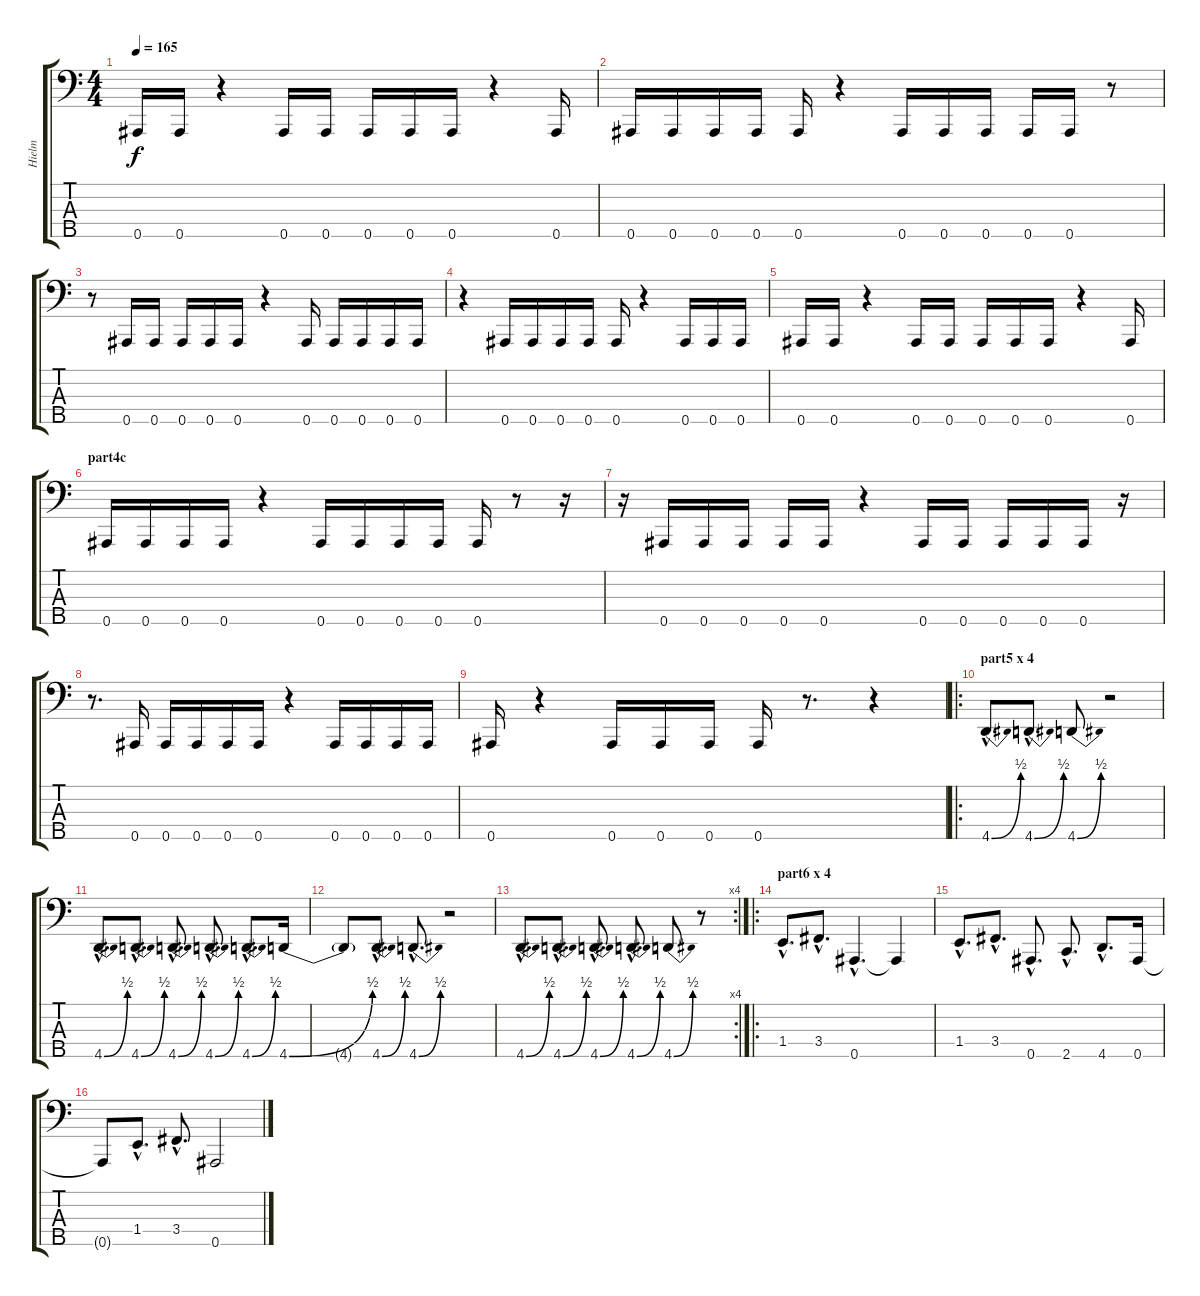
\track ("Hielm" "Hielm") {instrument electricbasspick}
\staff {score tabs}
\tuning (Gb2 Db2 Ab1 Eb1 Bb0) {hide}
\ts (4 4)
\tempo 165
\clef f4
\ks c
0.5.16{dy f} 0.5.16 r.4 0.5.16 0.5.16 0.5.16 0.5.16 0.5.16 r.4 0.5.16 |
0.5.16 0.5.16 0.5.16 0.5.16 0.5.16 r.4 0.5.16 0.5.16 0.5.16 0.5.16 0.5.16 r.8 |
r.8 0.5.16 0.5.16 0.5.16 0.5.16 0.5.16 r.4 0.5.16 0.5.16 0.5.16 0.5.16 0.5.16 |
r.4 0.5.16 0.5.16 0.5.16 0.5.16 0.5.16 r.4 0.5.16 0.5.16 0.5.16 |
0.5.16 0.5.16 r.4 0.5.16 0.5.16 0.5.16 0.5.16 0.5.16 r.4 0.5.16 |
\section ("" "part4c")
0.5.16 0.5.16 0.5.16 0.5.16 r.4 0.5.16 0.5.16 0.5.16 0.5.16 0.5.16 r.8 r.16 |
r.16 0.5.16 0.5.16 0.5.16 0.5.16 0.5.16 r.4 0.5.16 0.5.16 0.5.16 0.5.16 0.5.16 r.16 |
r.8{d} 0.5.16 0.5.16 0.5.16 0.5.16 0.5.16 r.4 0.5.16 0.5.16 0.5.16 0.5.16 |
0.5.16 r.4 0.5.16 0.5.16 0.5.16 0.5.16 r.8{d} r.4 |
\ro
\section ("" "part5 x 4")
4.5{be (bend 0 0 60 2) hac}.8{d} 4.5{be (bend 0 0 60 2) hac}.8{d} 4.5{be (bend 0 0 60 2)}.8 r.2 |
4.5{be (bend 0 0 60 2) hac}.8{d} 4.5{be (bend 0 0 60 2) hac}.8{d} 4.5{be (bend 0 0 60 2) hac}.8{d} 4.5{be (bend 0 0 60 2) hac}.8{d} 4.5{be (bend 0 0 60 2) hac}.8{d} 4.5{be (bend 0 0 60 2)}.16 |
4.5{t}.8 4.5{be (bend 0 0 60 2) hac}.8{d} 4.5{be (bend 0 0 60 2) hac}.8{d} r.2 |
\rc 4
4.5{be (bend 0 0 60 2) hac}.8{d} 4.5{be (bend 0 0 60 2) hac}.8{d} 4.5{be (bend 0 0 60 2) hac}.8{d} 4.5{be (bend 0 0 60 2) hac}.8{d} 4.5{be (bend 0 0 60 2)}.8 r.8 |
\ro
\section ("" "part6 x 4")
1.4{hac}.8{d} 3.4{hac}.8{d} 0.5{hac}.4{d} 0.5{t}.4 |
1.4{hac}.8{d} 3.4{hac}.8{d} 0.5{hac}.8{d} 2.5{hac}.8{d} 4.5{hac}.8{d} 0.5.16 |
0.5{t}.8 1.4{hac}.8{d} 3.4{hac}.8{d} 0.5.2
